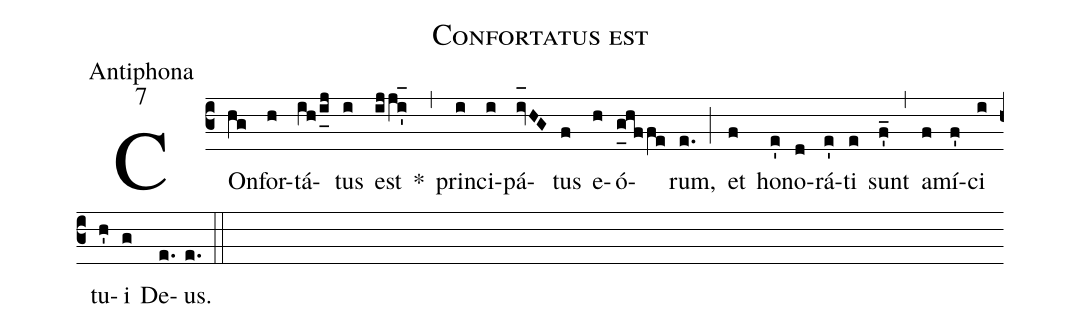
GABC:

name:Confortatus est;
office-part:Antiphona;
mode:7;
%%
(c3) COn(hg)for(h)tá(ih/i_[uh:l]j)tus(i) est(ijji'_1[oh:h]) *(,) prin(i)ci(i)pá(iv_[oh:h]HG)tus(f) e(h)ó(g_[uh:l]hffe)rum,(e.) (;) et(f) ho(e')no(d)rá(e')ti(e) sunt(f'_) (,) a(f)mí(f')ci(i) tu(h')i(g) De(e.)us.(e.) (::)
%<eu>E(i) u(i) o(j) u(i) a(h) e.</eu>(ih..) (::)
